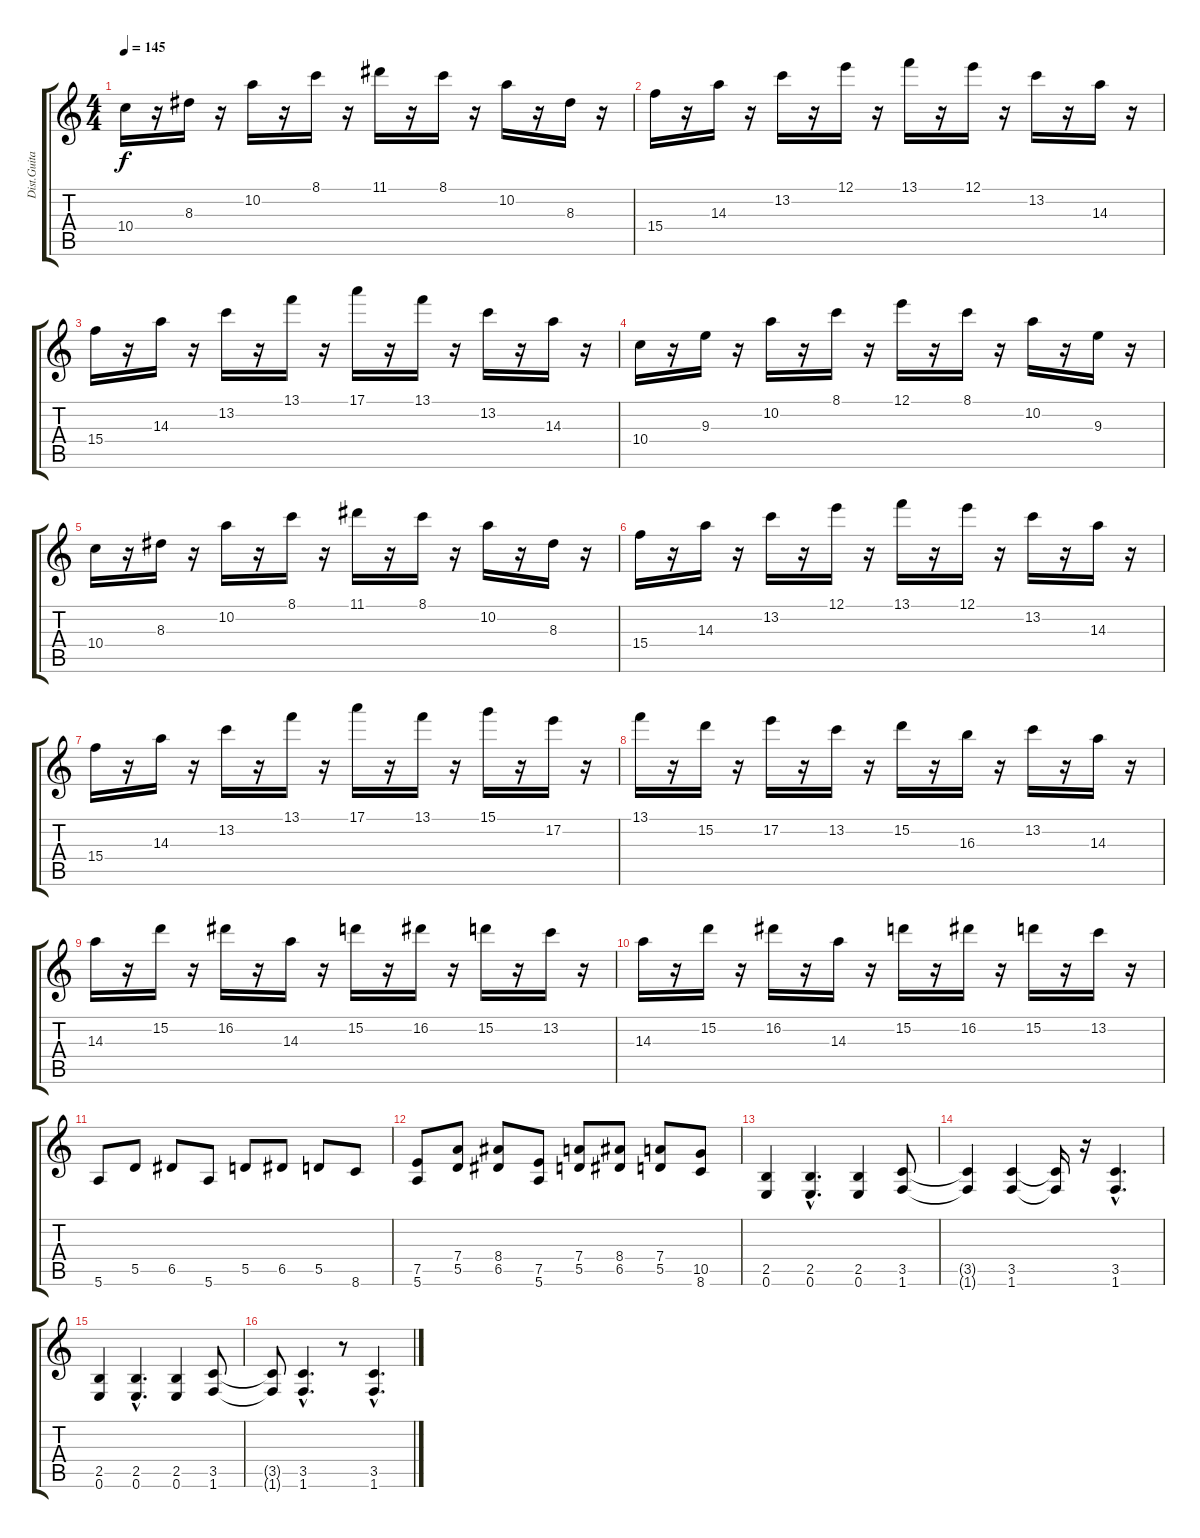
\track ("Dist.Guitar" "Dist.Guita") {instrument distortionguitar}
\staff {score tabs}
\tuning (E4 B3 G3 D3 A2 E2) {hide}
\ts (4 4)
\tempo 145
\clef g2
\ks c
10.4.16{dy f} r.16 8.3.16 r.16 10.2.16 r.16 8.1.16 r.16 11.1.16 r.16 8.1.16 r.16 10.2.16 r.16 8.3.16 r.16 |
15.4.16 r.16 14.3.16 r.16 13.2.16 r.16 12.1.16 r.16 13.1.16 r.16 12.1.16 r.16 13.2.16 r.16 14.3.16 r.16 |
15.4.16 r.16 14.3.16 r.16 13.2.16 r.16 13.1.16 r.16 17.1.16 r.16 13.1.16 r.16 13.2.16 r.16 14.3.16 r.16 |
10.4.16 r.16 9.3.16 r.16 10.2.16 r.16 8.1.16 r.16 12.1.16 r.16 8.1.16 r.16 10.2.16 r.16 9.3.16 r.16 |
10.4.16 r.16 8.3.16 r.16 10.2.16 r.16 8.1.16 r.16 11.1.16 r.16 8.1.16 r.16 10.2.16 r.16 8.3.16 r.16 |
15.4.16 r.16 14.3.16 r.16 13.2.16 r.16 12.1.16 r.16 13.1.16 r.16 12.1.16 r.16 13.2.16 r.16 14.3.16 r.16 |
15.4.16 r.16 14.3.16 r.16 13.2.16 r.16 13.1.16 r.16 17.1.16 r.16 13.1.16 r.16 15.1.16 r.16 17.2.16 r.16 |
13.1.16 r.16 15.2.16 r.16 17.2.16 r.16 13.2.16 r.16 15.2.16 r.16 16.3.16 r.16 13.2.16 r.16 14.3.16 r.16 |
14.3.16 r.16 15.2.16 r.16 16.2.16 r.16 14.3.16 r.16 15.2.16 r.16 16.2.16 r.16 15.2.16 r.16 13.2.16 r.16 |
14.3.16 r.16 15.2.16 r.16 16.2.16 r.16 14.3.16 r.16 15.2.16 r.16 16.2.16 r.16 15.2.16 r.16 13.2.16 r.16 |
5.6.8 5.5.8 6.5.8 5.6.8 5.5.8 6.5.8 5.5.8 8.6.8 |
(7.5 5.6).8 (7.4 5.5).8 (8.4 6.5).8 (7.5 5.6).8 (7.4 5.5).8 (8.4 6.5).8 (7.4 5.5).8 (10.5 8.6).8 |
(2.5 0.6).4 (2.5{hac} 0.6{hac}).4{d} (2.5 0.6).4 (3.5 1.6).8 |
(3.5{t} 1.6{t}).4 (3.5 1.6).4 (3.5{t} 1.6{t}).16 r.16 (3.5{hac} 1.6{hac}).4{d} |
(2.5 0.6).4 (2.5{hac} 0.6{hac}).4{d} (2.5 0.6).4 (3.5 1.6).8 |
(3.5{t} 1.6{t}).8 (3.5{hac} 1.6{hac}).4{d} r.8 (3.5{hac} 1.6{hac}).4{d}
